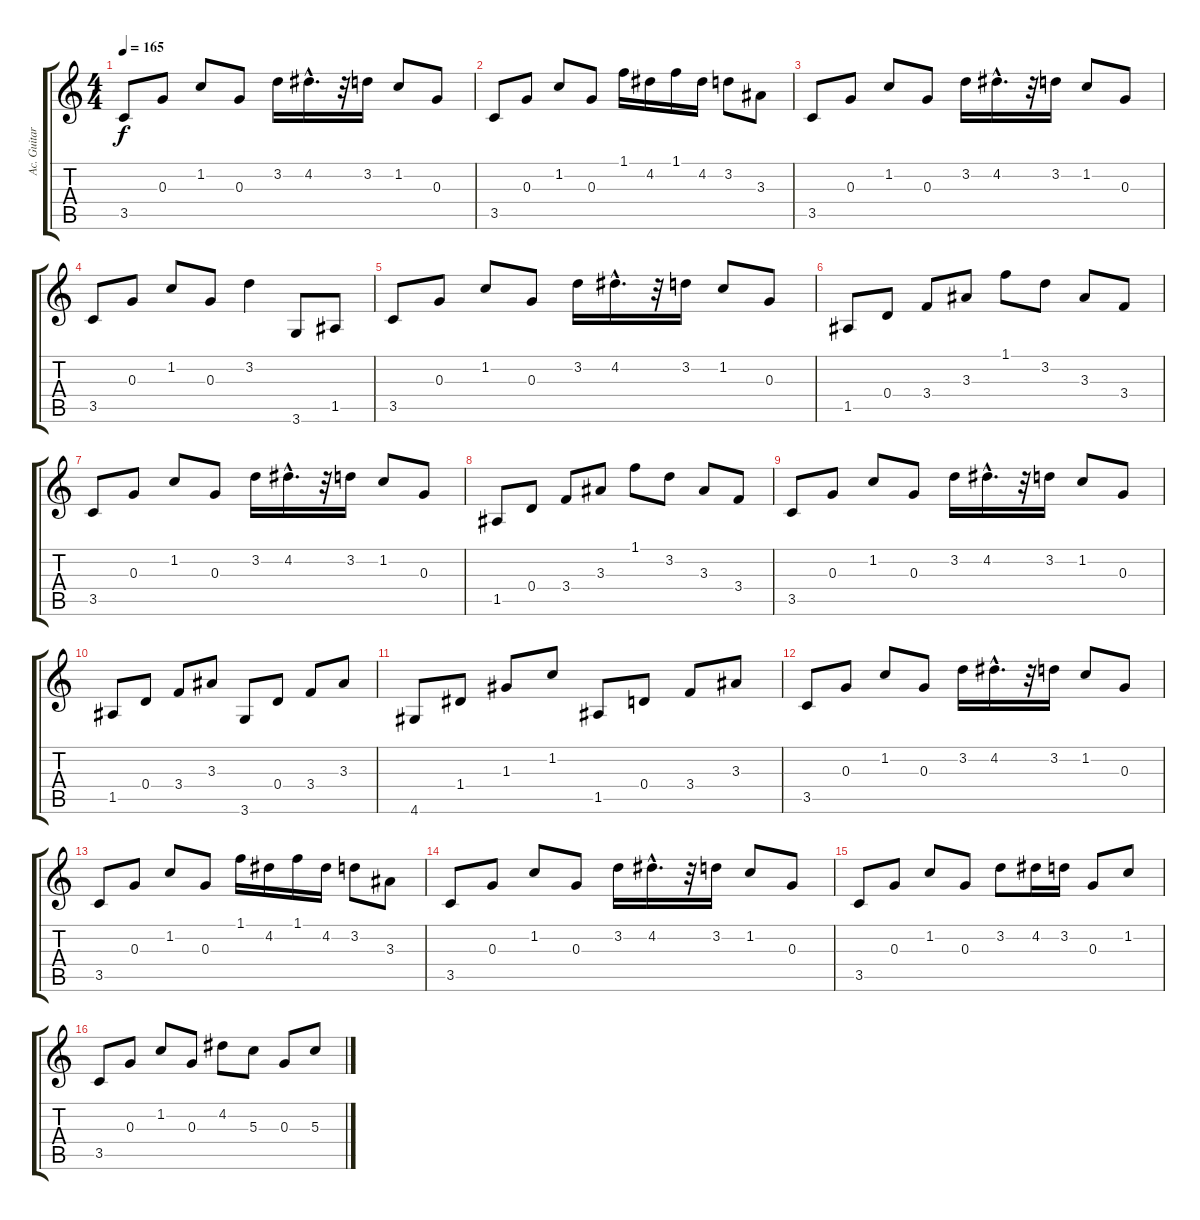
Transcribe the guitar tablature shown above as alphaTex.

\track ("Ac. Guitar 2" "Ac. Guitar") {instrument acousticguitarsteel}
\staff {score tabs}
\tuning (E4 B3 G3 D3 A2 E2) {hide}
\ts (4 4)
\tempo 165
\clef g2
\ks c
3.5.8{dy f} 0.3.8 1.2.8 0.3.8 3.2.16 4.2{hac}.16{d} r.32 3.2.16 1.2.8 0.3.8 |
3.5.8 0.3.8 1.2.8 0.3.8 1.1.16 4.2.16 1.1.16 4.2.16 3.2.8 3.3.8 |
3.5.8 0.3.8 1.2.8 0.3.8 3.2.16 4.2{hac}.16{d} r.32 3.2.16 1.2.8 0.3.8 |
3.5.8 0.3.8 1.2.8 0.3.8 3.2.4 3.6.8 1.5.8 |
3.5.8 0.3.8 1.2.8 0.3.8 3.2.16 4.2{hac}.16{d} r.32 3.2.16 1.2.8 0.3.8 |
1.5.8 0.4.8 3.4.8 3.3.8 1.1.8 3.2.8 3.3.8 3.4.8 |
3.5.8 0.3.8 1.2.8 0.3.8 3.2.16 4.2{hac}.16{d} r.32 3.2.16 1.2.8 0.3.8 |
1.5.8 0.4.8 3.4.8 3.3.8 1.1.8 3.2.8 3.3.8 3.4.8 |
3.5.8 0.3.8 1.2.8 0.3.8 3.2.16 4.2{hac}.16{d} r.32 3.2.16 1.2.8 0.3.8 |
1.5.8 0.4.8 3.4.8 3.3.8 3.6.8 0.4.8 3.4.8 3.3.8 |
4.6.8 1.4.8 1.3.8 1.2.8 1.5.8 0.4.8 3.4.8 3.3.8 |
3.5.8 0.3.8 1.2.8 0.3.8 3.2.16 4.2{hac}.16{d} r.32 3.2.16 1.2.8 0.3.8 |
3.5.8 0.3.8 1.2.8 0.3.8 1.1.16 4.2.16 1.1.16 4.2.16 3.2.8 3.3.8 |
3.5.8 0.3.8 1.2.8 0.3.8 3.2.16 4.2{hac}.16{d} r.32 3.2.16 1.2.8 0.3.8 |
3.5.8 0.3.8 1.2.8 0.3.8 3.2.8 4.2.16 3.2.16 0.3.8 1.2.8 |
3.5.8 0.3.8 1.2.8 0.3.8 4.2.8 5.3.8 0.3.8 5.3.8
